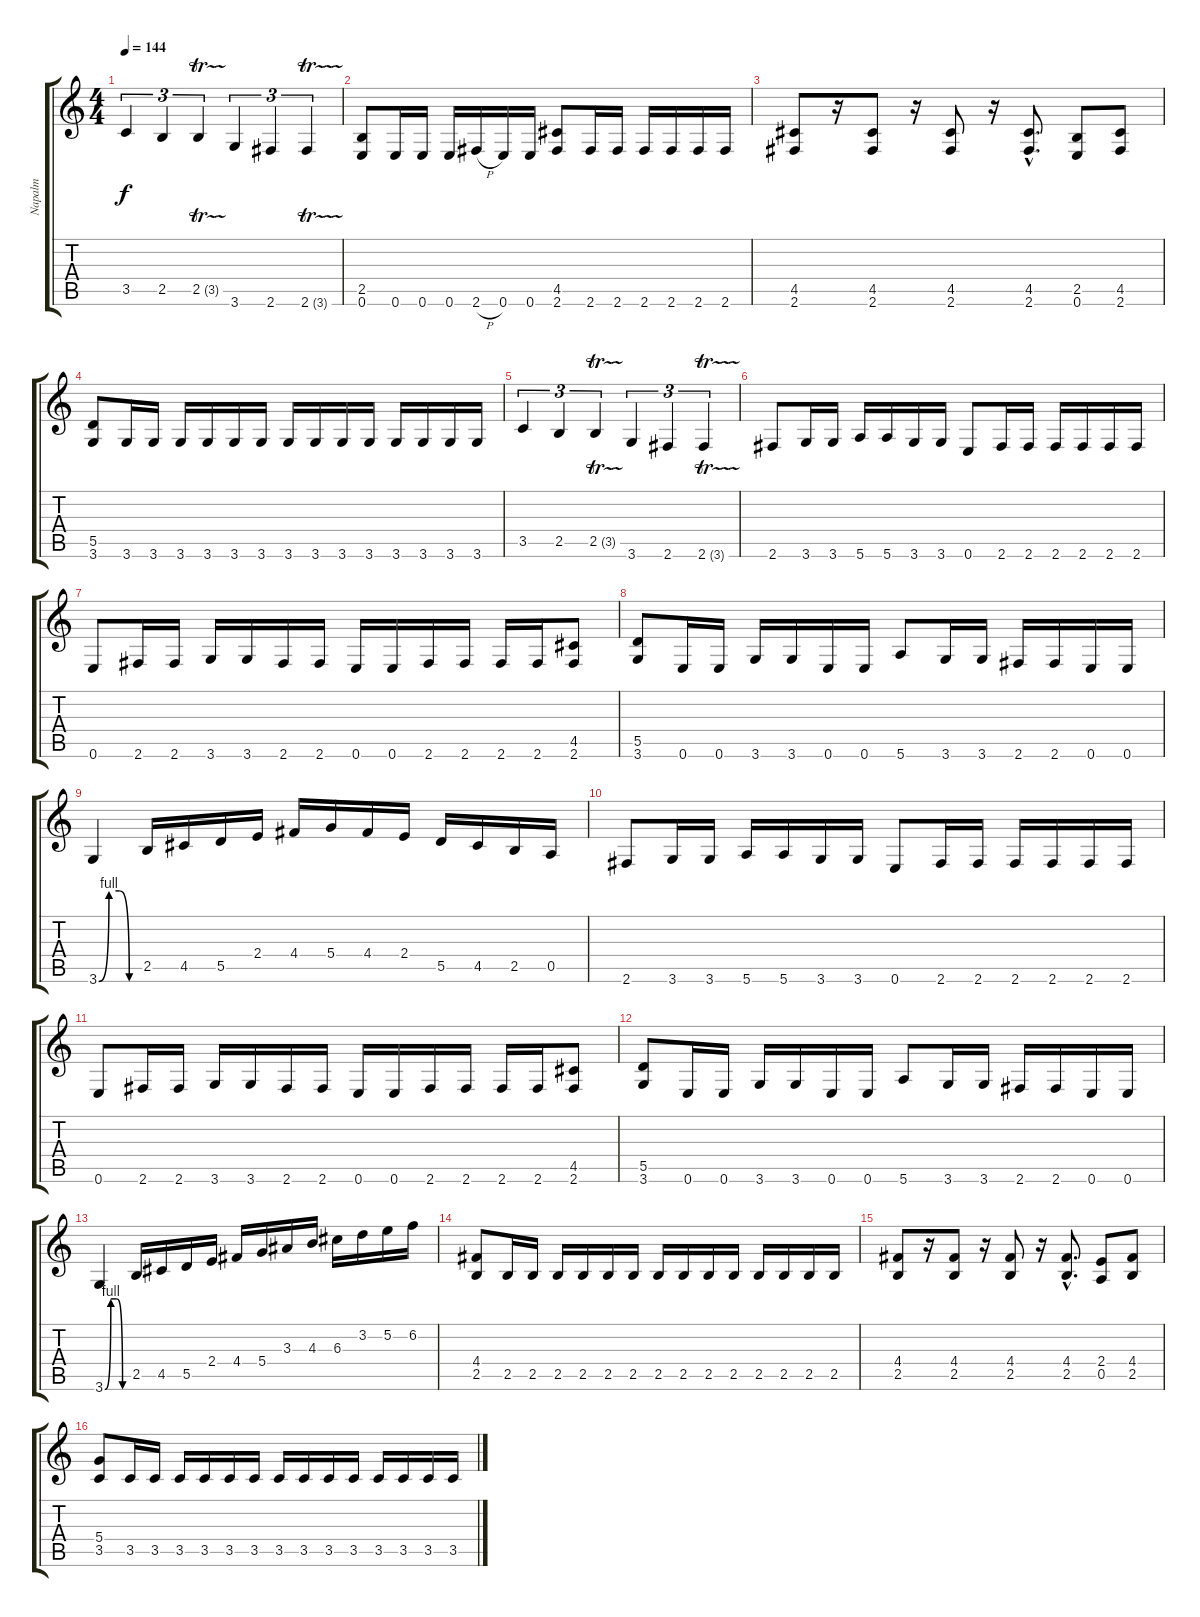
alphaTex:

\track ("Napalm" "Napalm") {instrument overdrivenguitar}
\staff {score tabs}
\tuning (E4 B3 G3 D3 A2 E2) {hide}
\ts (4 4)
\tempo 144
\clef g2
\ks c
3.5.4{tu (3 2) dy f} 2.5.4{tu (3 2)} 2.5{tr (3 32)}.4{tu (3 2)} 3.6.4{tu (3 2)} 2.6.4{tu (3 2)} 2.6{tr (3 32)}.4{tu (3 2)} |
(2.5 0.6).8 0.6.16 0.6.16 0.6.16 2.6{h}.16 0.6.16 0.6.16 (4.5 2.6).8 2.6.16 2.6.16 2.6.16 2.6.16 2.6.16 2.6.16 |
(4.5 2.6).8 r.16 (4.5 2.6).8 r.16 (4.5 2.6).8 r.16 (4.5{hac} 2.6{hac}).8{d} (2.5 0.6).8 (4.5 2.6).8 |
(5.5 3.6).8 3.6.16 3.6.16 3.6.16 3.6.16 3.6.16 3.6.16 3.6.16 3.6.16 3.6.16 3.6.16 3.6.16 3.6.16 3.6.16 3.6.16 |
3.5.4{tu (3 2)} 2.5.4{tu (3 2)} 2.5{tr (3 32)}.4{tu (3 2)} 3.6.4{tu (3 2)} 2.6.4{tu (3 2)} 2.6{tr (3 32)}.4{tu (3 2)} |
2.6.8{volume 16} 3.6.16 3.6.16 5.6.16 5.6.16 3.6.16 3.6.16 0.6.8 2.6.16 2.6.16 2.6.16 2.6.16 2.6.16 2.6.16 |
0.6.8 2.6.16 2.6.16 3.6.16 3.6.16 2.6.16 2.6.16 0.6.16 0.6.16 2.6.16 2.6.16 2.6.16 2.6.16 (4.5 2.6).8 |
(5.5 3.6).8 0.6.16 0.6.16 3.6.16 3.6.16 0.6.16 0.6.16 5.6.8 3.6.16 3.6.16 2.6.16 2.6.16 0.6.16 0.6.16 |
3.6{be (custom 0 0 15 4 30 4 45 0 60 0)}.4 2.5.16 4.5.16 5.5.16 2.4.16 4.4.16 5.4.16 4.4.16 2.4.16 5.5.16 4.5.16 2.5.16 0.5.16 |
2.6.8 3.6.16 3.6.16 5.6.16 5.6.16 3.6.16 3.6.16 0.6.8 2.6.16 2.6.16 2.6.16 2.6.16 2.6.16 2.6.16 |
0.6.8 2.6.16 2.6.16 3.6.16 3.6.16 2.6.16 2.6.16 0.6.16 0.6.16 2.6.16 2.6.16 2.6.16 2.6.16 (4.5 2.6).8 |
(5.5 3.6).8 0.6.16 0.6.16 3.6.16 3.6.16 0.6.16 0.6.16 5.6.8 3.6.16 3.6.16 2.6.16 2.6.16 0.6.16 0.6.16 |
3.6{be (custom 0 0 15 4 30 4 45 0 60 0)}.4 2.5.16 4.5.16 5.5.16 2.4.16 4.4.16 5.4.16 3.3.16 4.3.16 6.3.16 3.2.16 5.2.16 6.2.16 |
(4.4 2.5).8 2.5.16 2.5.16 2.5.16 2.5.16 2.5.16 2.5.16 2.5.16 2.5.16 2.5.16 2.5.16 2.5.16 2.5.16 2.5.16 2.5.16 |
(4.4 2.5).8 r.16 (4.4 2.5).8 r.16 (4.4 2.5).8 r.16 (4.4{hac} 2.5{hac}).8{d} (2.4 0.5).8 (4.4 2.5).8 |
(5.4 3.5).8 3.5.16 3.5.16 3.5.16 3.5.16 3.5.16 3.5.16 3.5.16 3.5.16 3.5.16 3.5.16 3.5.16 3.5.16 3.5.16 3.5.16
